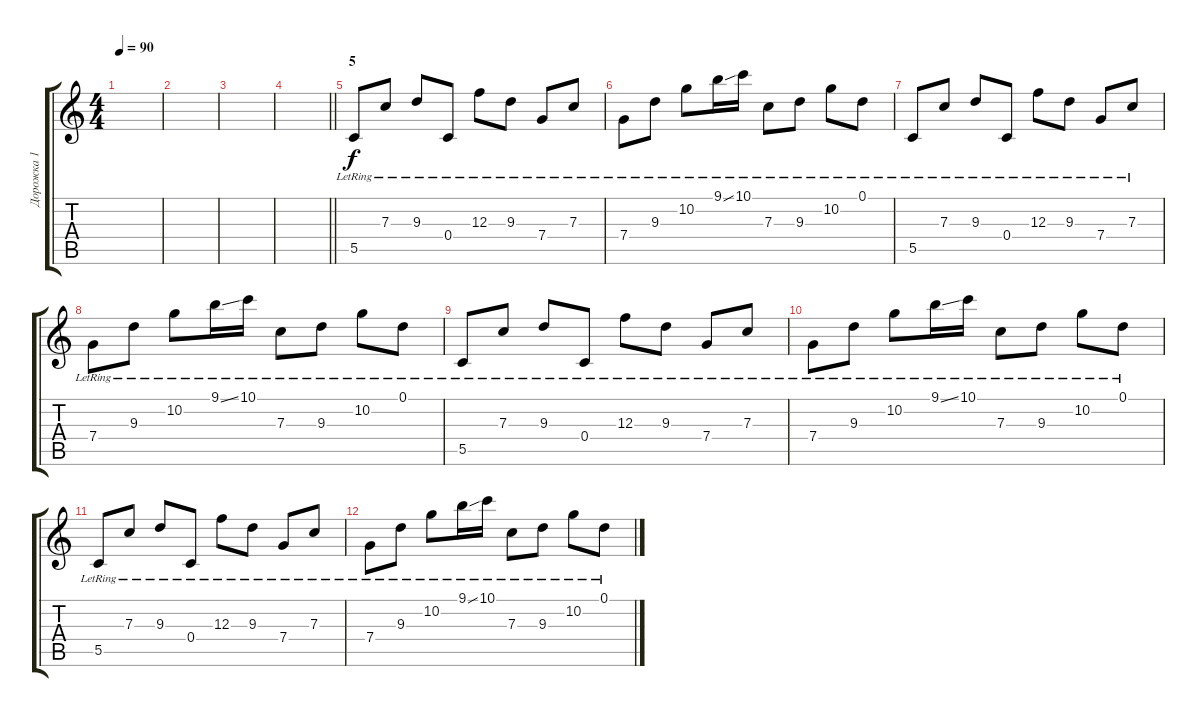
\track ("Дорожка 1" "Дорожка 1") {instrument acousticguitarsteel}
\staff {score tabs}
\tuning (D4 A3 F3 C3 G2 D2) {hide}
\ts (4 4)
\tempo 90
\clef g2
\ks c
|
|
|
\barLineRight lightlight
|
\section ("" "5")
5.5{lr}.8{instrument electricguitarjazz} 7.3{lr}.8 9.3{lr}.8 0.4{lr}.8 12.3{lr}.8 9.3{lr}.8 7.4{lr}.8 7.3{lr}.8 |
7.4{lr}.8 9.3{lr}.8 10.2{lr}.8 9.1{ss lr}.16 10.1{lr}.16 7.3{lr}.8 9.3{lr}.8 10.2{lr}.8 0.1{lr}.8 |
5.5{lr}.8{instrument electricguitarjazz} 7.3{lr}.8 9.3{lr}.8 0.4{lr}.8 12.3{lr}.8 9.3{lr}.8 7.4{lr}.8 7.3{lr}.8 |
7.4{lr}.8 9.3{lr}.8 10.2{lr}.8 9.1{ss lr}.16 10.1{lr}.16 7.3{lr}.8 9.3{lr}.8 10.2{lr}.8 0.1{lr}.8 |
5.5{lr}.8{instrument electricguitarjazz} 7.3{lr}.8 9.3{lr}.8 0.4{lr}.8 12.3{lr}.8 9.3{lr}.8 7.4{lr}.8 7.3{lr}.8 |
7.4{lr}.8 9.3{lr}.8 10.2{lr}.8 9.1{ss lr}.16 10.1{lr}.16 7.3{lr}.8 9.3{lr}.8 10.2{lr}.8 0.1{lr}.8 |
5.5{lr}.8{instrument electricguitarjazz} 7.3{lr}.8 9.3{lr}.8 0.4{lr}.8 12.3{lr}.8 9.3{lr}.8 7.4{lr}.8 7.3{lr}.8 |
7.4{lr}.8 9.3{lr}.8 10.2{lr}.8 9.1{ss lr}.16 10.1{lr}.16 7.3{lr}.8 9.3{lr}.8 10.2{lr}.8 0.1{lr}.8
